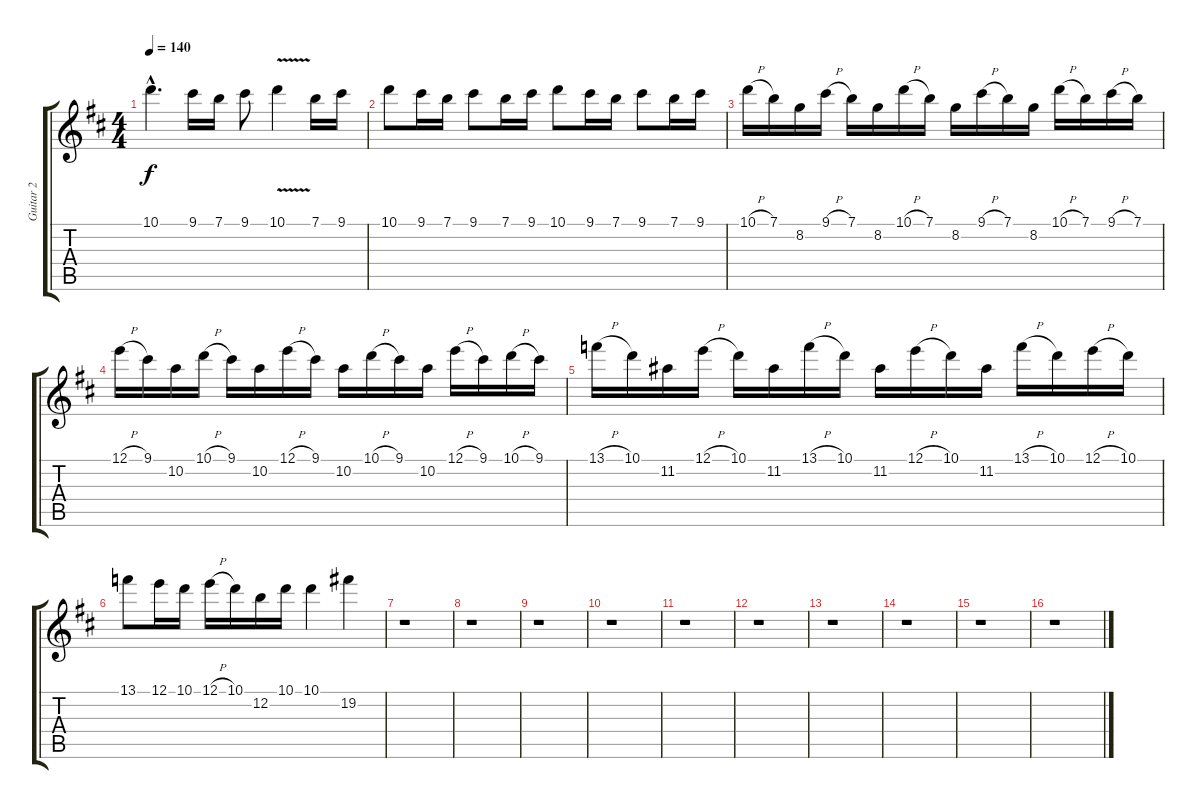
\track ("Guitar 2" "Guitar 2") {instrument distortionguitar}
\staff {score tabs}
\tuning (E4 B3 G3 D3 A2 E2) {hide}
\ts (4 4)
\tempo 140
\clef g2
\ks d
10.1{hac}.4{d dy f} 9.1.16 7.1.16 9.1.8 10.1{v}.4 7.1.16 9.1.16 |
10.1.8 9.1.16 7.1.16 9.1.8 7.1.16 9.1.16 10.1.8 9.1.16 7.1.16 9.1.8 7.1.16 9.1.16 |
10.1{h}.16 7.1.16 8.2.16 9.1{h}.16 7.1.16 8.2.16 10.1{h}.16 7.1.16 8.2.16 9.1{h}.16 7.1.16 8.2.16 10.1{h}.16 7.1.16 9.1{h}.16 7.1.16 |
12.1{h}.16 9.1.16 10.2.16 10.1{h}.16 9.1.16 10.2.16 12.1{h}.16 9.1.16 10.2.16 10.1{h}.16 9.1.16 10.2.16 12.1{h}.16 9.1.16 10.1{h}.16 9.1.16 |
13.1{h}.16 10.1.16 11.2.16 12.1{h}.16 10.1.16 11.2.16 13.1{h}.16 10.1.16 11.2.16 12.1{h}.16 10.1.16 11.2.16 13.1{h}.16 10.1.16 12.1{h}.16 10.1.16 |
13.1.8 12.1.16 10.1.16 12.1{h}.16 10.1.16 12.2.16 10.1.16 10.1.4 19.2.4 |
r.1 |
r.1 |
r.1 |
r.1 |
r.1 |
r.1 |
r.1 |
r.1 |
r.1 |
r.1
